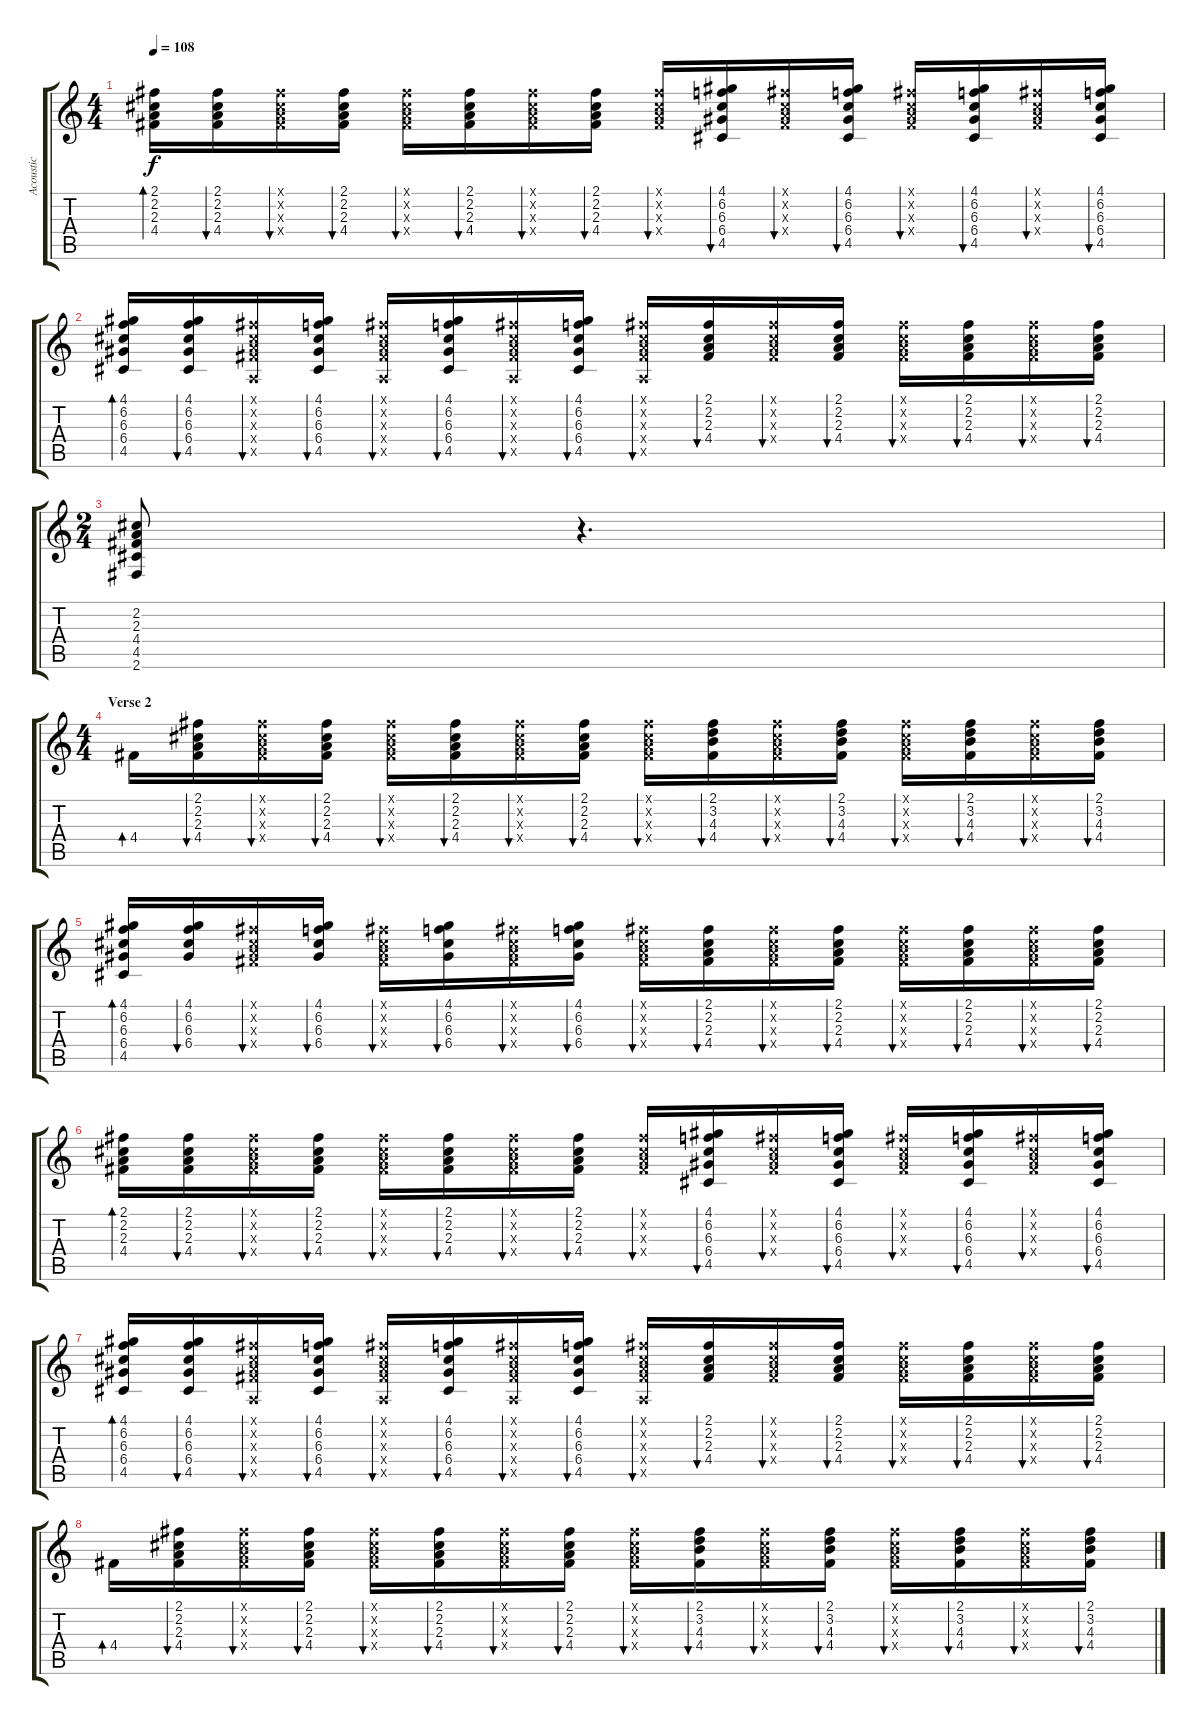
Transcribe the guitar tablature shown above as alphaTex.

\track ("Acoustic" "Acoustic") {instrument acousticguitarsteel}
\staff {score tabs}
\tuning (E4 B3 G3 D3 A2 E2) {hide}
\ts (4 4)
\tempo 108
\clef g2
\ks c
(2.1 2.2 2.3 4.4).16{bd 60 dy f} (2.1 2.2 2.3 4.4).16{bu 60} (2.1{x} 2.2{x} 2.3{x} 4.4{x}).16{bu 60} (2.1 2.2 2.3 4.4).16{bu 60} (2.1{x} 2.2{x} 2.3{x} 4.4{x}).16{bu 60} (2.1 2.2 2.3 4.4).16{bu 60} (2.1{x} 2.2{x} 2.3{x} 4.4{x}).16{bu 60} (2.1 2.2 2.3 4.4).16{bu 60} (2.1{x} 2.2{x} 2.3{x} 4.4{x}).16{bu 60} (4.1 6.2 6.3 6.4 4.5).16{bu 60} (2.1{x} 2.2{x} 2.3{x} 4.4{x}).16{bu 60} (4.1 6.2 6.3 6.4 4.5).16{bu 60} (2.1{x} 2.2{x} 2.3{x} 4.4{x}).16{bu 60} (4.1 6.2 6.3 6.4 4.5).16{bu 60} (2.1{x} 2.2{x} 2.3{x} 4.4{x}).16{bu 60} (4.1 6.2 6.3 6.4 4.5).16{bu 60} |
(4.1 6.2 6.3 6.4 4.5).16{bd 60} (4.1 6.2 6.3 6.4 4.5).16{bu 60} (2.1{x} 2.2{x} 2.3{x} 4.4{x} 0.5{x}).16{bu 60} (4.1 6.2 6.3 6.4 4.5).16{bu 60} (2.1{x} 2.2{x} 2.3{x} 4.4{x} 0.5{x}).16{bu 60} (4.1 6.2 6.3 6.4 4.5).16{bu 60} (2.1{x} 2.2{x} 2.3{x} 4.4{x} 0.5{x}).16{bu 60} (4.1 6.2 6.3 6.4 4.5).16{bu 60} (2.1{x} 2.2{x} 2.3{x} 4.4{x} 0.5{x}).16{bu 60} (2.1 2.2 2.3 4.4).16{bu 60} (2.1{x} 2.2{x} 2.3{x} 4.4{x}).16{bu 60} (2.1 2.2 2.3 4.4).16{bu 60} (2.1{x} 2.2{x} 2.3{x} 4.4{x}).16{bu 60} (2.1 2.2 2.3 4.4).16{bu 60} (2.1{x} 2.2{x} 2.3{x} 4.4{x}).16{bu 60} (2.1 2.2 2.3 4.4).16{bu 60} |
\ts (2 4)
(2.2 2.3 4.4 4.5 2.6).8 r.4{d} |
\ts (4 4)
\section ("" "Verse 2")
4.4.16{bd 60} (2.1 2.2 2.3 4.4).16{bu 60} (2.1{x} 2.2{x} 2.3{x} 4.4{x}).16{bu 60} (2.1 2.2 2.3 4.4).16{bu 60} (2.1{x} 2.2{x} 2.3{x} 4.4{x}).16{bu 60} (2.1 2.2 2.3 4.4).16{bu 60} (2.1{x} 2.2{x} 2.3{x} 4.4{x}).16{bu 60} (2.1 2.2 2.3 4.4).16{bu 60} (2.1{x} 2.2{x} 2.3{x} 4.4{x}).16{bu 60} (2.1 3.2 4.3 4.4).16{bu 60} (2.1{x} 2.2{x} 2.3{x} 4.4{x}).16{bu 60} (2.1 3.2 4.3 4.4).16{bu 60} (2.1{x} 2.2{x} 2.3{x} 4.4{x}).16{bu 60} (2.1 3.2 4.3 4.4).16{bu 60} (2.1{x} 2.2{x} 2.3{x} 4.4{x}).16{bu 60} (2.1 3.2 4.3 4.4).16{bu 60} |
(4.1 6.2 6.3 6.4 4.5).16{bd 60} (4.1 6.2 6.3 6.4).16{bu 60} (2.1{x} 2.2{x} 2.3{x} 4.4{x}).16{bu 60} (4.1 6.2 6.3 6.4).16{bu 60} (2.1{x} 2.2{x} 2.3{x} 4.4{x}).16{bu 60} (4.1 6.2 6.3 6.4).16{bu 60} (2.1{x} 2.2{x} 2.3{x} 4.4{x}).16{bu 60} (4.1 6.2 6.3 6.4).16{bu 60} (2.1{x} 2.2{x} 2.3{x} 4.4{x}).16{bu 60} (2.1 2.2 2.3 4.4).16{bu 60} (2.1{x} 2.2{x} 2.3{x} 4.4{x}).16{bu 60} (2.1 2.2 2.3 4.4).16{bu 60} (2.1{x} 2.2{x} 2.3{x} 4.4{x}).16{bu 60} (2.1 2.2 2.3 4.4).16{bu 60} (2.1{x} 2.2{x} 2.3{x} 4.4{x}).16{bu 60} (2.1 2.2 2.3 4.4).16{bu 60} |
(2.1 2.2 2.3 4.4).16{bd 60} (2.1 2.2 2.3 4.4).16{bu 60} (2.1{x} 2.2{x} 2.3{x} 4.4{x}).16{bu 60} (2.1 2.2 2.3 4.4).16{bu 60} (2.1{x} 2.2{x} 2.3{x} 4.4{x}).16{bu 60} (2.1 2.2 2.3 4.4).16{bu 60} (2.1{x} 2.2{x} 2.3{x} 4.4{x}).16{bu 60} (2.1 2.2 2.3 4.4).16{bu 60} (2.1{x} 2.2{x} 2.3{x} 4.4{x}).16{bu 60} (4.1 6.2 6.3 6.4 4.5).16{bu 60} (2.1{x} 2.2{x} 2.3{x} 4.4{x}).16{bu 60} (4.1 6.2 6.3 6.4 4.5).16{bu 60} (2.1{x} 2.2{x} 2.3{x} 4.4{x}).16{bu 60} (4.1 6.2 6.3 6.4 4.5).16{bu 60} (2.1{x} 2.2{x} 2.3{x} 4.4{x}).16{bu 60} (4.1 6.2 6.3 6.4 4.5).16{bu 60} |
(4.1 6.2 6.3 6.4 4.5).16{bd 60} (4.1 6.2 6.3 6.4 4.5).16{bu 60} (2.1{x} 2.2{x} 2.3{x} 4.4{x} 0.5{x}).16{bu 60} (4.1 6.2 6.3 6.4 4.5).16{bu 60} (2.1{x} 2.2{x} 2.3{x} 4.4{x} 0.5{x}).16{bu 60} (4.1 6.2 6.3 6.4 4.5).16{bu 60} (2.1{x} 2.2{x} 2.3{x} 4.4{x} 0.5{x}).16{bu 60} (4.1 6.2 6.3 6.4 4.5).16{bu 60} (2.1{x} 2.2{x} 2.3{x} 4.4{x} 0.5{x}).16{bu 60} (2.1 2.2 2.3 4.4).16{bu 60} (2.1{x} 2.2{x} 2.3{x} 4.4{x}).16{bu 60} (2.1 2.2 2.3 4.4).16{bu 60} (2.1{x} 2.2{x} 2.3{x} 4.4{x}).16{bu 60} (2.1 2.2 2.3 4.4).16{bu 60} (2.1{x} 2.2{x} 2.3{x} 4.4{x}).16{bu 60} (2.1 2.2 2.3 4.4).16{bu 60} |
4.4.16{bd 60} (2.1 2.2 2.3 4.4).16{bu 60} (2.1{x} 2.2{x} 2.3{x} 4.4{x}).16{bu 60} (2.1 2.2 2.3 4.4).16{bu 60} (2.1{x} 2.2{x} 2.3{x} 4.4{x}).16{bu 60} (2.1 2.2 2.3 4.4).16{bu 60} (2.1{x} 2.2{x} 2.3{x} 4.4{x}).16{bu 60} (2.1 2.2 2.3 4.4).16{bu 60} (2.1{x} 2.2{x} 2.3{x} 4.4{x}).16{bu 60} (2.1 3.2 4.3 4.4).16{bu 60} (2.1{x} 2.2{x} 2.3{x} 4.4{x}).16{bu 60} (2.1 3.2 4.3 4.4).16{bu 60} (2.1{x} 2.2{x} 2.3{x} 4.4{x}).16{bu 60} (2.1 3.2 4.3 4.4).16{bu 60} (2.1{x} 2.2{x} 2.3{x} 4.4{x}).16{bu 60} (2.1 3.2 4.3 4.4).16{bu 60}
